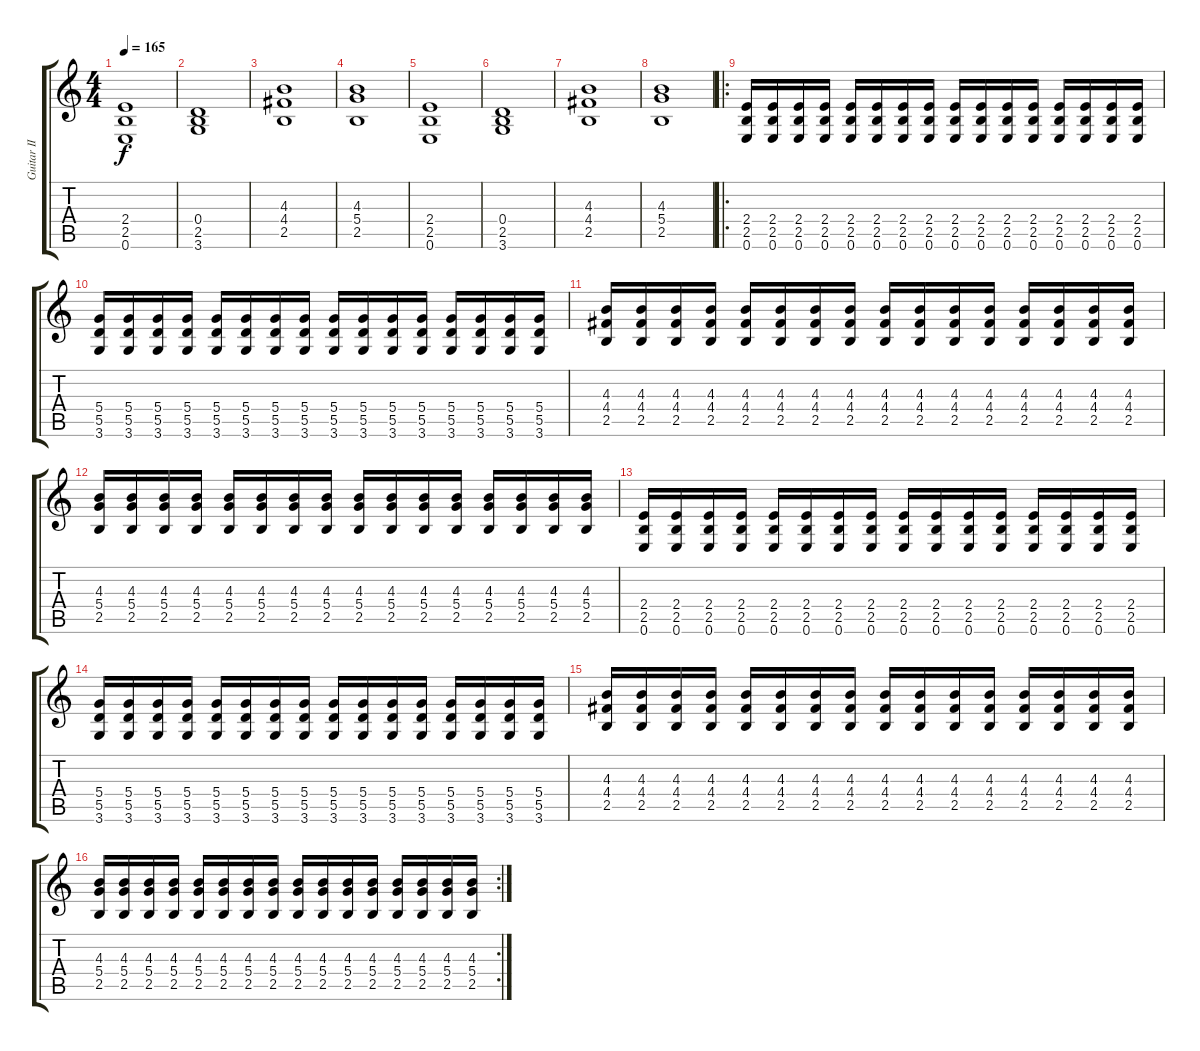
\track ("Guitar II" "Guitar II") {instrument distortionguitar}
\staff {score tabs}
\tuning (E4 B3 G3 D3 A2 E2) {hide}
\ts (4 4)
\tempo 165
\clef g2
\ks c
(2.4 2.5 0.6).1{dy f instrument distortionguitar} |
(0.4 2.5 3.6).1 |
(4.3 4.4 2.5).1 |
(4.3 5.4 2.5).1 |
(2.4 2.5 0.6).1 |
(0.4 2.5 3.6).1 |
(4.3 4.4 2.5).1 |
(4.3 5.4 2.5).1 |
\ro
(2.4 2.5 0.6).16 (2.4 2.5 0.6).16 (2.4 2.5 0.6).16 (2.4 2.5 0.6).16 (2.4 2.5 0.6).16 (2.4 2.5 0.6).16 (2.4 2.5 0.6).16 (2.4 2.5 0.6).16 (2.4 2.5 0.6).16 (2.4 2.5 0.6).16 (2.4 2.5 0.6).16 (2.4 2.5 0.6).16 (2.4 2.5 0.6).16 (2.4 2.5 0.6).16 (2.4 2.5 0.6).16 (2.4 2.5 0.6).16 |
(5.4 5.5 3.6).16 (5.4 5.5 3.6).16 (5.4 5.5 3.6).16 (5.4 5.5 3.6).16 (5.4 5.5 3.6).16 (5.4 5.5 3.6).16 (5.4 5.5 3.6).16 (5.4 5.5 3.6).16 (5.4 5.5 3.6).16 (5.4 5.5 3.6).16 (5.4 5.5 3.6).16 (5.4 5.5 3.6).16 (5.4 5.5 3.6).16 (5.4 5.5 3.6).16 (5.4 5.5 3.6).16 (5.4 5.5 3.6).16 |
(4.3 4.4 2.5).16 (4.3 4.4 2.5).16 (4.3 4.4 2.5).16 (4.3 4.4 2.5).16 (4.3 4.4 2.5).16 (4.3 4.4 2.5).16 (4.3 4.4 2.5).16 (4.3 4.4 2.5).16 (4.3 4.4 2.5).16 (4.3 4.4 2.5).16 (4.3 4.4 2.5).16 (4.3 4.4 2.5).16 (4.3 4.4 2.5).16 (4.3 4.4 2.5).16 (4.3 4.4 2.5).16 (4.3 4.4 2.5).16 |
(4.3 5.4 2.5).16 (4.3 5.4 2.5).16 (4.3 5.4 2.5).16 (4.3 5.4 2.5).16 (4.3 5.4 2.5).16 (4.3 5.4 2.5).16 (4.3 5.4 2.5).16 (4.3 5.4 2.5).16 (4.3 5.4 2.5).16 (4.3 5.4 2.5).16 (4.3 5.4 2.5).16 (4.3 5.4 2.5).16 (4.3 5.4 2.5).16 (4.3 5.4 2.5).16 (4.3 5.4 2.5).16 (4.3 5.4 2.5).16 |
(2.4 2.5 0.6).16 (2.4 2.5 0.6).16 (2.4 2.5 0.6).16 (2.4 2.5 0.6).16 (2.4 2.5 0.6).16 (2.4 2.5 0.6).16 (2.4 2.5 0.6).16 (2.4 2.5 0.6).16 (2.4 2.5 0.6).16 (2.4 2.5 0.6).16 (2.4 2.5 0.6).16 (2.4 2.5 0.6).16 (2.4 2.5 0.6).16 (2.4 2.5 0.6).16 (2.4 2.5 0.6).16 (2.4 2.5 0.6).16 |
(5.4 5.5 3.6).16 (5.4 5.5 3.6).16 (5.4 5.5 3.6).16 (5.4 5.5 3.6).16 (5.4 5.5 3.6).16 (5.4 5.5 3.6).16 (5.4 5.5 3.6).16 (5.4 5.5 3.6).16 (5.4 5.5 3.6).16 (5.4 5.5 3.6).16 (5.4 5.5 3.6).16 (5.4 5.5 3.6).16 (5.4 5.5 3.6).16 (5.4 5.5 3.6).16 (5.4 5.5 3.6).16 (5.4 5.5 3.6).16 |
(4.3 4.4 2.5).16 (4.3 4.4 2.5).16 (4.3 4.4 2.5).16 (4.3 4.4 2.5).16 (4.3 4.4 2.5).16 (4.3 4.4 2.5).16 (4.3 4.4 2.5).16 (4.3 4.4 2.5).16 (4.3 4.4 2.5).16 (4.3 4.4 2.5).16 (4.3 4.4 2.5).16 (4.3 4.4 2.5).16 (4.3 4.4 2.5).16 (4.3 4.4 2.5).16 (4.3 4.4 2.5).16 (4.3 4.4 2.5).16 |
\rc 2
(4.3 5.4 2.5).16 (4.3 5.4 2.5).16 (4.3 5.4 2.5).16 (4.3 5.4 2.5).16 (4.3 5.4 2.5).16 (4.3 5.4 2.5).16 (4.3 5.4 2.5).16 (4.3 5.4 2.5).16 (4.3 5.4 2.5).16 (4.3 5.4 2.5).16 (4.3 5.4 2.5).16 (4.3 5.4 2.5).16 (4.3 5.4 2.5).16 (4.3 5.4 2.5).16 (4.3 5.4 2.5).16 (4.3 5.4 2.5).16
